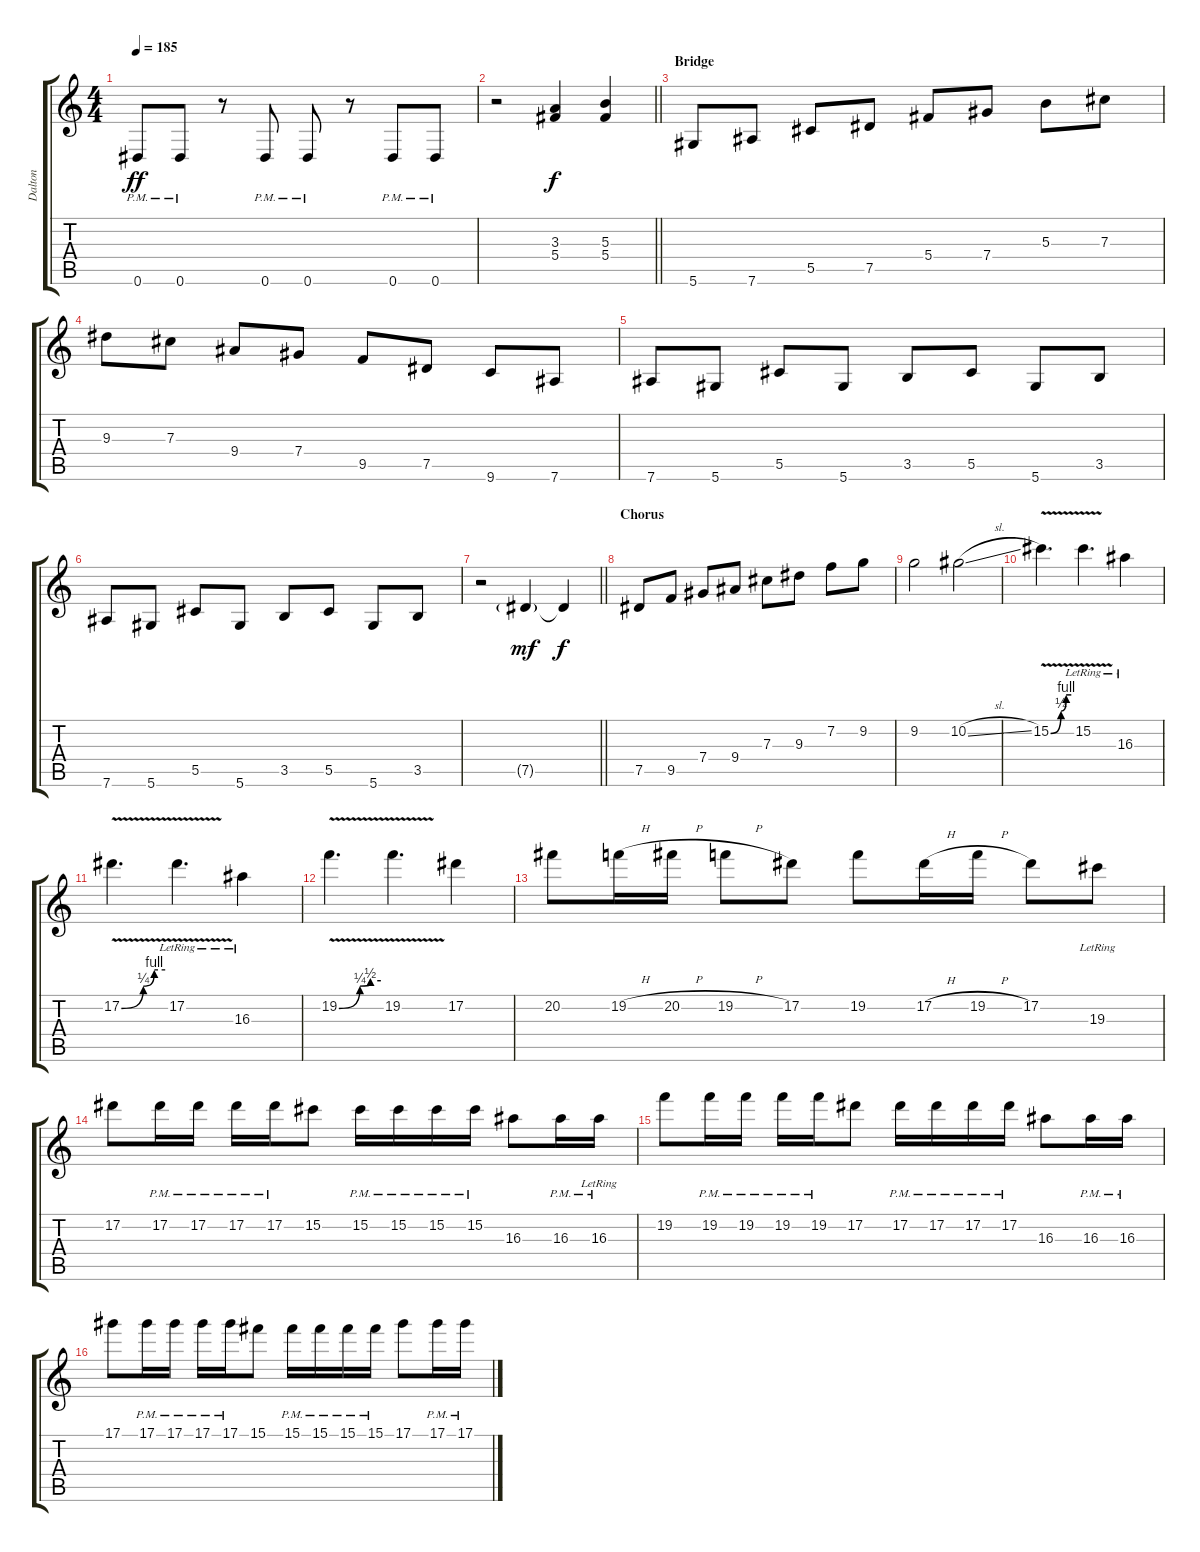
\track ("Dalton" "Dalton") {instrument overdrivenguitar}
\staff {score tabs}
\tuning (Eb4 Bb3 Gb3 Db3 Ab2 Eb2) {hide}
\ts (4 4)
\tempo 185
\clef g2
\ks c
0.6{pm}.8{dy ff volume 3} 0.6{pm}.8 r.8 0.6{pm}.8 0.6{pm}.8 r.8 0.6{pm}.8 0.6{pm}.8 |
\barLineRight lightlight
r.2{volume 16} (3.3 5.4).4{dy f} (5.3 5.4).4 |
\section ("" "Bridge")
5.6.8 7.6.8 5.5.8 7.5.8 5.4.8 7.4.8 5.3.8 7.3.8 |
9.3.8 7.3.8 9.4.8 7.4.8 9.5.8 7.5.8 9.6.8 7.6.8 |
7.6.8 5.6.8 5.5.8 5.6.8 3.5.8 5.5.8 5.6.8 3.5.8 |
7.6.8 5.6.8 5.5.8 5.6.8 3.5.8 5.5.8 5.6.8 3.5.8 |
\barLineRight lightlight
r.2 7.5{g}.4{dy mf} 7.5{t}.4{dy f} |
\section ("" "Chorus")
7.5.8 9.5.8 7.4.8 9.4.8 7.3.8 9.3.8 7.2.8 9.2.8 |
9.2.2 10.2{sl}.2 |
15.2{be (custom 0 0 30 1 45 4 60 4) v}.4{d} 15.2{v lr}.4{d} 16.3{lr}.4 |
17.2{be (custom 0 0 30 1 45 4 60 4) v}.4{d} 17.2{v lr}.4{d} 16.3{lr}.4 |
19.2{be (custom 0 0 30 1 45 2 60 2) v}.4{d} 19.2{v}.4{d} 17.2.4 |
20.2.8 19.2{h}.16 20.2{h}.16 19.2{h}.8 17.2.8 19.2.8 17.2{h}.16 19.2{h}.16 17.2.8 19.3{lr}.8 |
17.2.8 17.2{pm}.16 17.2{pm}.16 17.2{pm}.16 17.2{pm}.16 15.2.8 15.2{pm}.16 15.2{pm}.16 15.2{pm}.16 15.2{pm}.16 16.3.8 16.3{pm}.16 16.3{pm lr}.16 |
19.2.8 19.2{pm}.16 19.2{pm}.16 19.2{pm}.16 19.2{pm}.16 17.2.8 17.2{pm}.16 17.2{pm}.16 17.2{pm}.16 17.2{pm}.16 16.3.8 16.3{pm}.16 16.3{pm}.16 |
17.1.8 17.1{pm}.16 17.1{pm}.16 17.1{pm}.16 17.1{pm}.16 15.1.8 15.1{pm}.16 15.1{pm}.16 15.1{pm}.16 15.1{pm}.16 17.1.8 17.1{pm}.16 17.1{pm}.16
